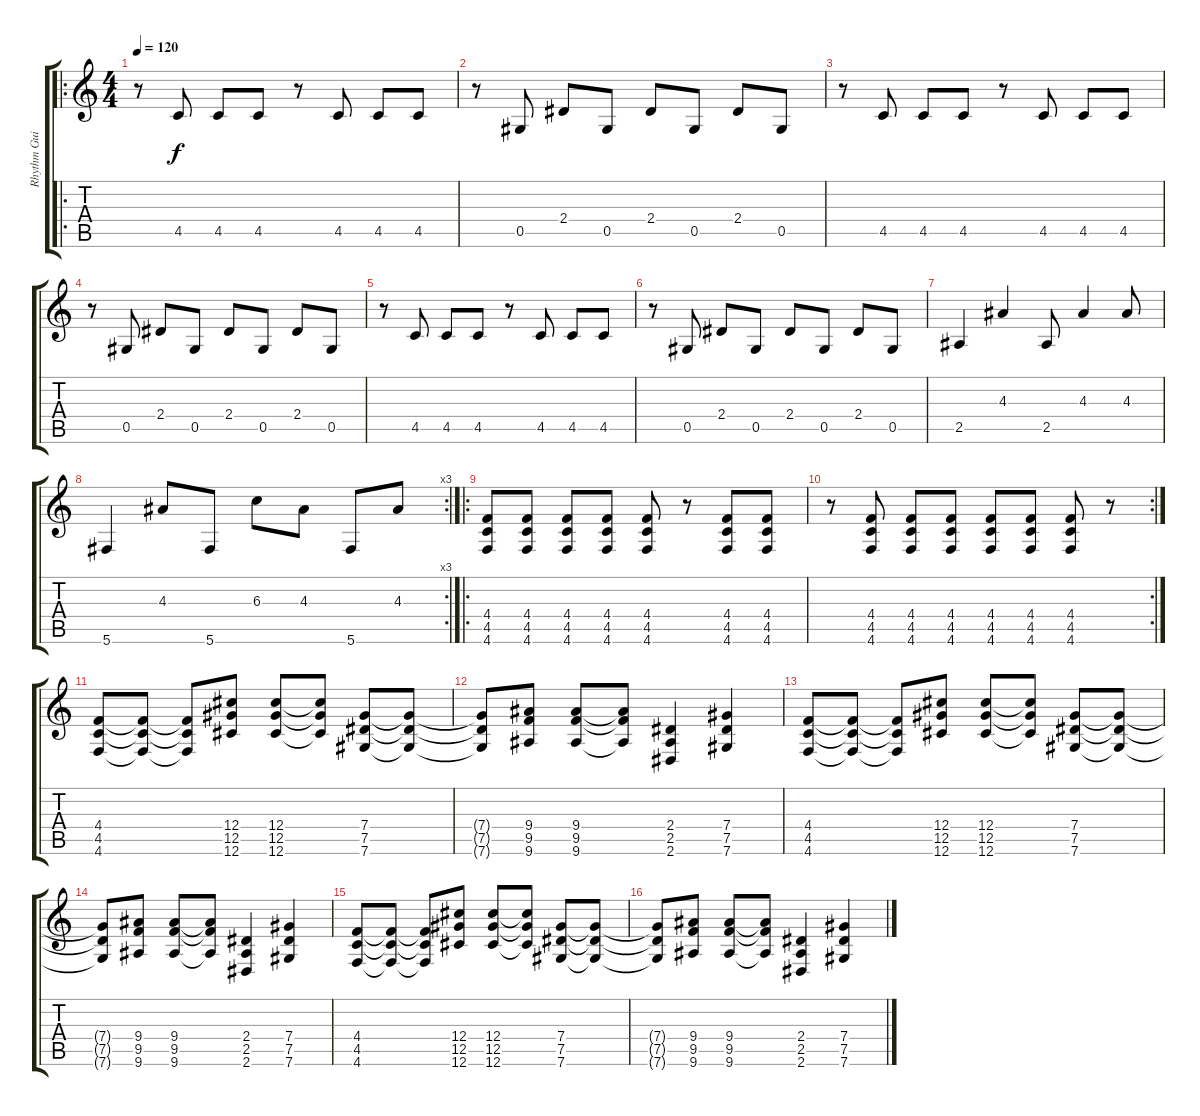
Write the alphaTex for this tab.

\track ("Rhythm Guitar" "Rhythm Gui") {instrument distortionguitar}
\staff {score tabs}
\tuning (Eb4 Bb3 Gb3 Db3 Ab2 Db2) {hide}
\ro
\ts (4 4)
\tempo 120
\clef g2
\ks c
r.8{dy f instrument distortionguitar} 4.5.8 4.5.8 4.5.8 r.8 4.5.8 4.5.8 4.5.8 |
r.8 0.5.8 2.4.8 0.5.8 2.4.8 0.5.8 2.4.8 0.5.8 |
r.8 4.5.8 4.5.8 4.5.8 r.8 4.5.8 4.5.8 4.5.8 |
r.8 0.5.8 2.4.8 0.5.8 2.4.8 0.5.8 2.4.8 0.5.8 |
r.8 4.5.8 4.5.8 4.5.8 r.8 4.5.8 4.5.8 4.5.8 |
r.8 0.5.8 2.4.8 0.5.8 2.4.8 0.5.8 2.4.8 0.5.8 |
2.5.4 4.3.4 2.5.8 4.3.4 4.3.8 |
\rc 3
5.6.4 4.3.8 5.6.8 6.3.8 4.3.8 5.6.8 4.3.8 |
\ro
(4.4 4.5 4.6).8 (4.4 4.5 4.6).8 (4.4 4.5 4.6).8 (4.4 4.5 4.6).8 (4.4 4.5 4.6).8 r.8 (4.4 4.5 4.6).8 (4.4 4.5 4.6).8 |
\rc 2
r.8 (4.4 4.5 4.6).8 (4.4 4.5 4.6).8 (4.4 4.5 4.6).8 (4.4 4.5 4.6).8 (4.4 4.5 4.6).8 (4.4 4.5 4.6).8 r.8 |
(4.4 4.5 4.6).8 (4.4{t} 4.5{t} 4.6{t}).8 (4.4{t} 4.5{t} 4.6{t}).8 (12.4 12.5 12.6).8 (12.4 12.5 12.6).8 (12.4{t} 12.5{t} 12.6{t}).8 (7.4 7.5 7.6).8 (7.4{t} 7.5{t} 7.6{t}).8 |
(7.4{t} 7.5{t} 7.6{t}).8 (9.4 9.5 9.6).8 (9.4 9.5 9.6).8 (9.4{t} 9.5{t} 9.6{t}).8 (2.4 2.5 2.6).4 (7.4 7.5 7.6).4 |
(4.4 4.5 4.6).8 (4.4{t} 4.5{t} 4.6{t}).8 (4.4{t} 4.5{t} 4.6{t}).8 (12.4 12.5 12.6).8 (12.4 12.5 12.6).8 (12.4{t} 12.5{t} 12.6{t}).8 (7.4 7.5 7.6).8 (7.4{t} 7.5{t} 7.6{t}).8 |
(7.4{t} 7.5{t} 7.6{t}).8 (9.4 9.5 9.6).8 (9.4 9.5 9.6).8 (9.4{t} 9.5{t} 9.6{t}).8 (2.4 2.5 2.6).4 (7.4 7.5 7.6).4 |
(4.4 4.5 4.6).8 (4.4{t} 4.5{t} 4.6{t}).8 (4.4{t} 4.5{t} 4.6{t}).8 (12.4 12.5 12.6).8 (12.4 12.5 12.6).8 (12.4{t} 12.5{t} 12.6{t}).8 (7.4 7.5 7.6).8 (7.4{t} 7.5{t} 7.6{t}).8 |
(7.4{t} 7.5{t} 7.6{t}).8 (9.4 9.5 9.6).8 (9.4 9.5 9.6).8 (9.4{t} 9.5{t} 9.6{t}).8 (2.4 2.5 2.6).4 (7.4 7.5 7.6).4
